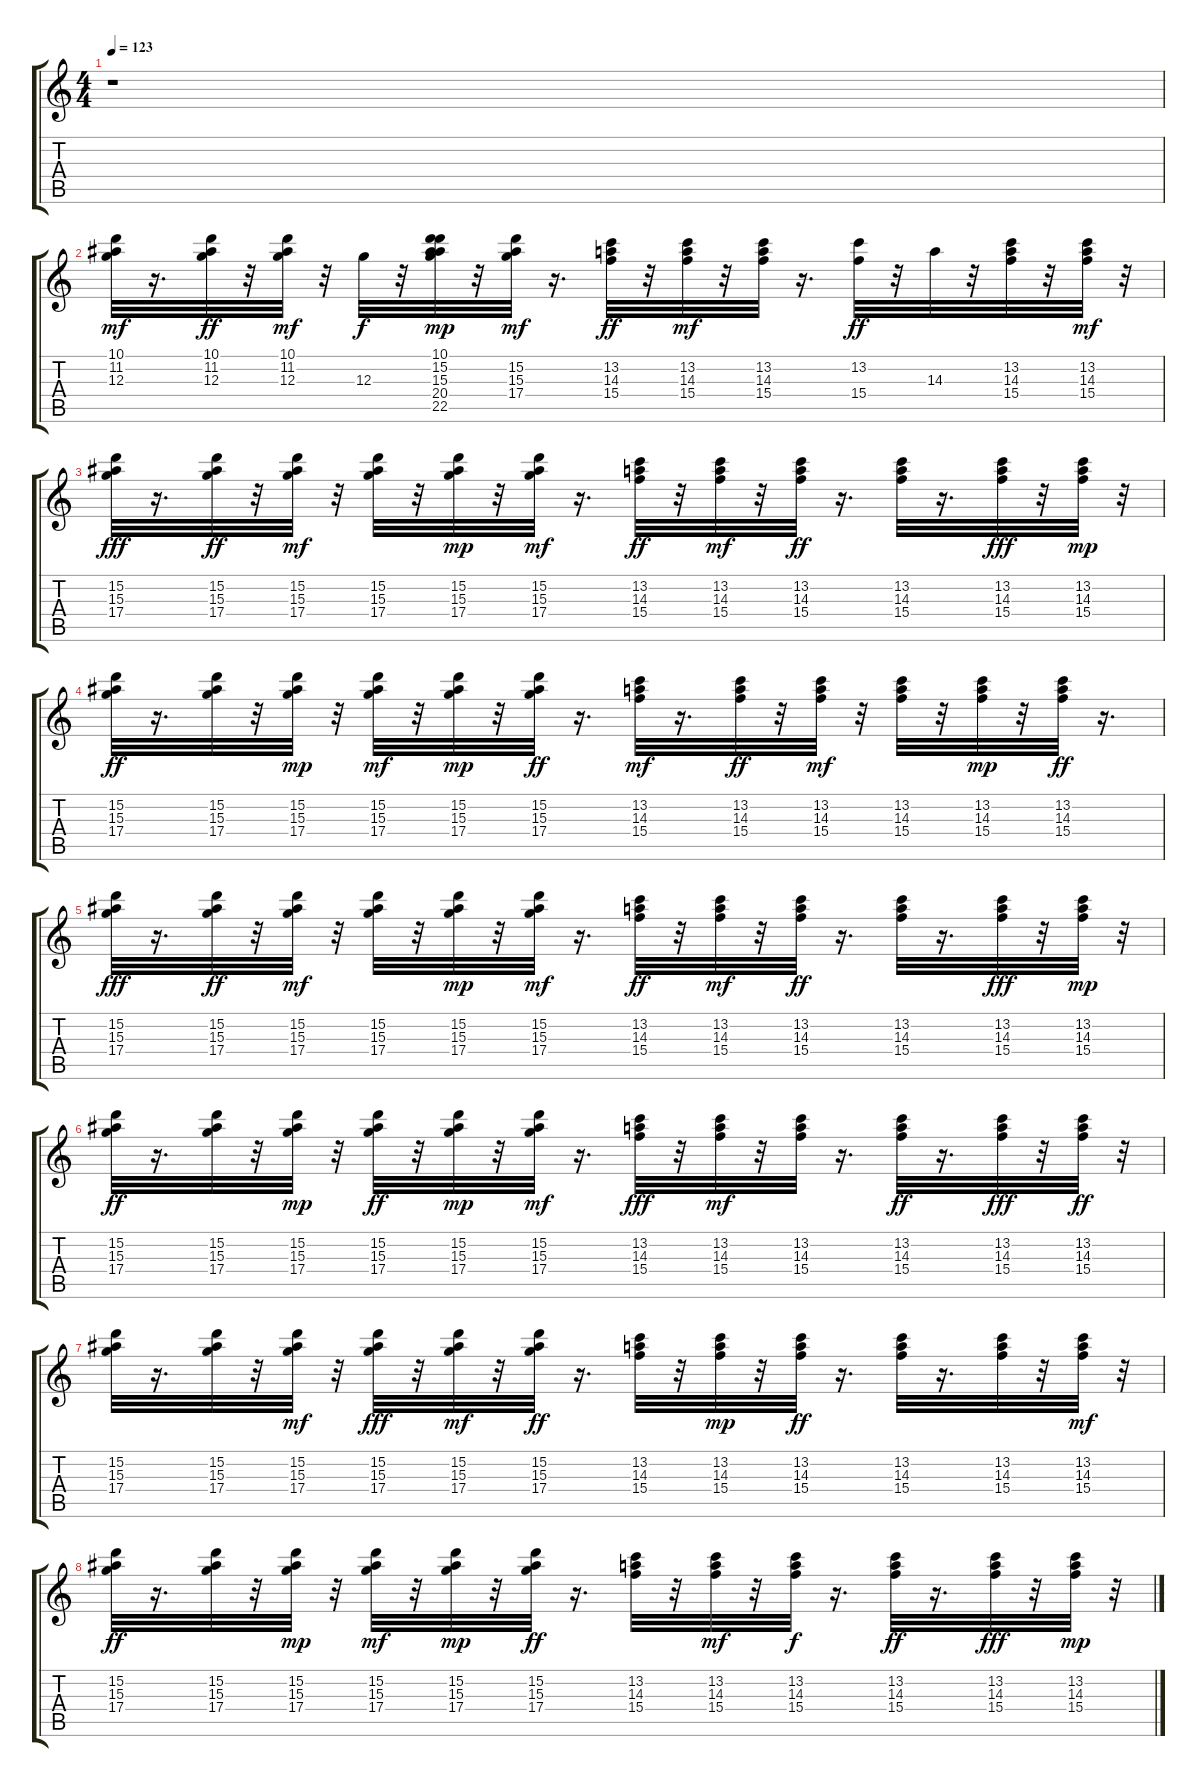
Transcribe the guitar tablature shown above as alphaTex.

\track "" {instrument electricguitarjazz}
\staff {score tabs}
\tuning (E4 B3 G3 D3 A2 E2) {hide}
\ts (4 4)
\tempo 123
\clef g2
\ks c
r.1{dy mf instrument electricguitarjazz} |
(10.1 11.2 12.3).32 r.16{d} (10.1 11.2 12.3).32{dy ff} r.32 (10.1 11.2 12.3).32{dy mf} r.32 12.3.32{dy f} r.32 (10.1 15.2 15.3 20.4 22.5).32{dy mp} r.32 (15.2 15.3 17.4).32{dy mf} r.16{d} (13.2 14.3 15.4).32{dy ff} r.32 (13.2 14.3 15.4).32{dy mf} r.32 (13.2 14.3 15.4).32 r.16{d} (13.2 15.4).32{dy ff} r.32 14.3.32 r.32 (13.2 14.3 15.4).32 r.32 (13.2 14.3 15.4).32{dy mf} r.32 |
(15.2 15.3 17.4).32{dy fff} r.16{d} (15.2 15.3 17.4).32{dy ff} r.32 (15.2 15.3 17.4).32{dy mf} r.32 (15.2 15.3 17.4).32 r.32 (15.2 15.3 17.4).32{dy mp} r.32 (15.2 15.3 17.4).32{dy mf} r.16{d} (13.2 14.3 15.4).32{dy ff} r.32 (13.2 14.3 15.4).32{dy mf} r.32 (13.2 14.3 15.4).32{dy ff} r.16{d} (13.2 14.3 15.4).32 r.16{d} (13.2 14.3 15.4).32{dy fff} r.32 (13.2 14.3 15.4).32{dy mp} r.32 |
(15.2 15.3 17.4).32{dy ff} r.16{d} (15.2 15.3 17.4).32 r.32 (15.2 15.3 17.4).32{dy mp} r.32 (15.2 15.3 17.4).32{dy mf} r.32 (15.2 15.3 17.4).32{dy mp} r.32 (15.2 15.3 17.4).32{dy ff} r.16{d} (13.2 14.3 15.4).32{dy mf} r.16{d} (13.2 14.3 15.4).32{dy ff} r.32 (13.2 14.3 15.4).32{dy mf} r.32 (13.2 14.3 15.4).32 r.32 (13.2 14.3 15.4).32{dy mp} r.32 (13.2 14.3 15.4).32{dy ff} r.16{d} |
(15.2 15.3 17.4).32{dy fff} r.16{d} (15.2 15.3 17.4).32{dy ff} r.32 (15.2 15.3 17.4).32{dy mf} r.32 (15.2 15.3 17.4).32 r.32 (15.2 15.3 17.4).32{dy mp} r.32 (15.2 15.3 17.4).32{dy mf} r.16{d} (13.2 14.3 15.4).32{dy ff} r.32 (13.2 14.3 15.4).32{dy mf} r.32 (13.2 14.3 15.4).32{dy ff} r.16{d} (13.2 14.3 15.4).32 r.16{d} (13.2 14.3 15.4).32{dy fff} r.32 (13.2 14.3 15.4).32{dy mp} r.32 |
(15.2 15.3 17.4).32{dy ff} r.16{d} (15.2 15.3 17.4).32 r.32 (15.2 15.3 17.4).32{dy mp} r.32 (15.2 15.3 17.4).32{dy ff} r.32 (15.2 15.3 17.4).32{dy mp} r.32 (15.2 15.3 17.4).32{dy mf} r.16{d} (13.2 14.3 15.4).32{dy fff} r.32 (13.2 14.3 15.4).32{dy mf} r.32 (13.2 14.3 15.4).32 r.16{d} (13.2 14.3 15.4).32{dy ff} r.16{d} (13.2 14.3 15.4).32{dy fff} r.32 (13.2 14.3 15.4).32{dy ff} r.32 |
(15.2 15.3 17.4).32 r.16{d} (15.2 15.3 17.4).32 r.32 (15.2 15.3 17.4).32{dy mf} r.32 (15.2 15.3 17.4).32{dy fff} r.32 (15.2 15.3 17.4).32{dy mf} r.32 (15.2 15.3 17.4).32{dy ff} r.16{d} (13.2 14.3 15.4).32 r.32 (13.2 14.3 15.4).32{dy mp} r.32 (13.2 14.3 15.4).32{dy ff} r.16{d} (13.2 14.3 15.4).32 r.16{d} (13.2 14.3 15.4).32 r.32 (13.2 14.3 15.4).32{dy mf} r.32 |
(15.2 15.3 17.4).32{dy ff} r.16{d} (15.2 15.3 17.4).32 r.32 (15.2 15.3 17.4).32{dy mp} r.32 (15.2 15.3 17.4).32{dy mf} r.32 (15.2 15.3 17.4).32{dy mp} r.32 (15.2 15.3 17.4).32{dy ff} r.16{d} (13.2 14.3 15.4).32 r.32 (13.2 14.3 15.4).32{dy mf} r.32 (13.2 14.3 15.4).32{dy f} r.16{d} (13.2 14.3 15.4).32{dy ff} r.16{d} (13.2 14.3 15.4).32{dy fff} r.32 (13.2 14.3 15.4).32{dy mp} r.32
